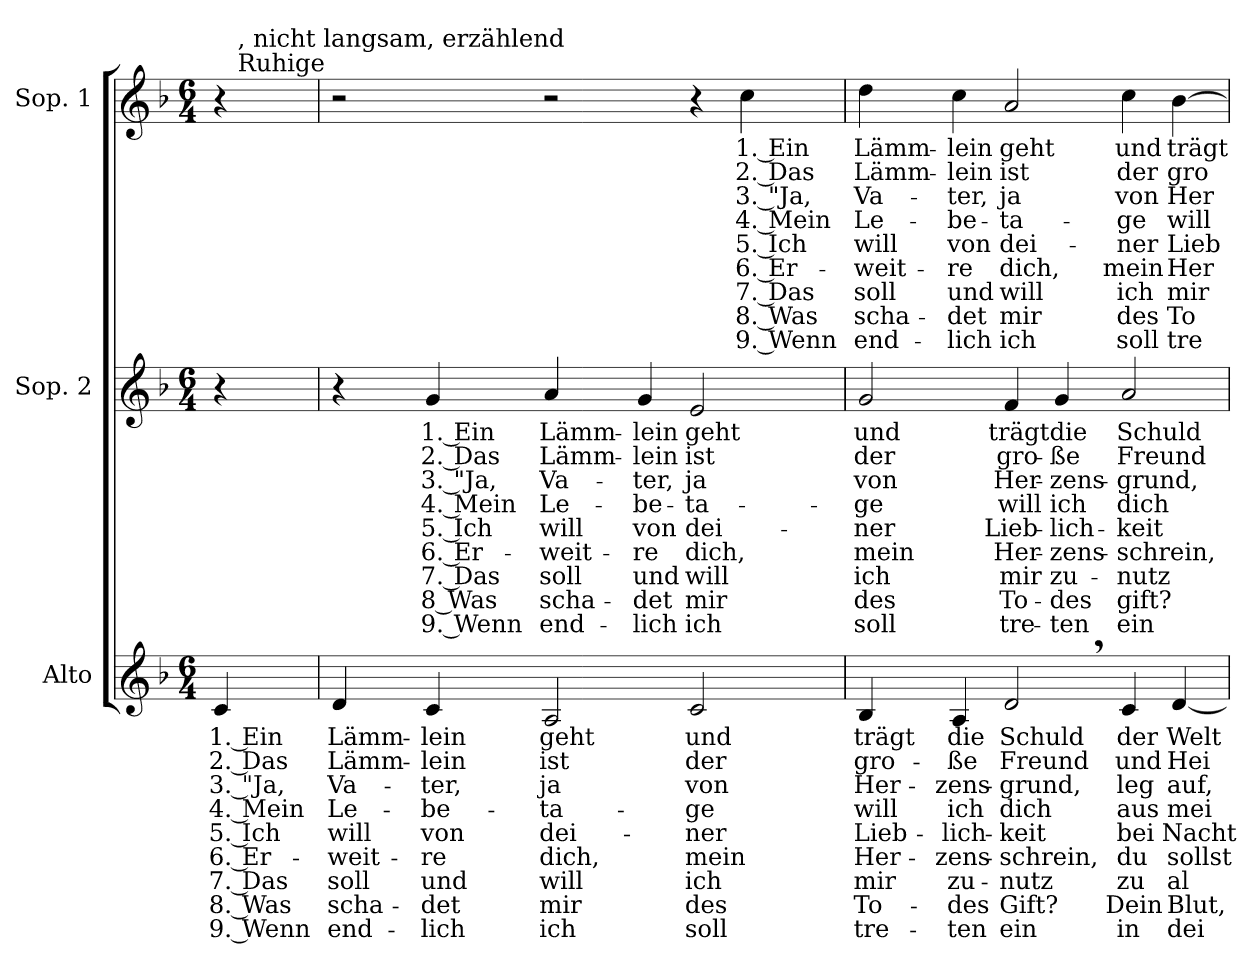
**kern	**text	**text	**text	**text	**text	**text	**text	**text	**text	**kern	**text	**text	**text	**text	**text	**text	**text	**text	**text	**kern	**text	**text	**text	**text	**text	**text	**text	**text	**text
*part3	*part3	*part3	*part3	*part3	*part3	*part3	*part3	*part3	*part3	*part2	*part2	*part2	*part2	*part2	*part2	*part2	*part2	*part2	*part2	*part1	*part1	*part1	*part1	*part1	*part1	*part1	*part1	*part1	*part1
*staff3	*staff3	*staff3	*staff3	*staff3	*staff3	*staff3	*staff3	*staff3	*staff3	*staff2	*staff2	*staff2	*staff2	*staff2	*staff2	*staff2	*staff2	*staff2	*staff2	*staff1	*staff1	*staff1	*staff1	*staff1	*staff1	*staff1	*staff1	*staff1	*staff1
*I"Alto	*	*	*	*	*	*	*	*	*	*I"Sop. 2	*	*	*	*	*	*	*	*	*	*I"Sop. 1	*	*	*	*	*	*	*	*	*
*clefG2	*	*	*	*	*	*	*	*	*	*clefG2	*	*	*	*	*	*	*	*	*	*clefG2	*	*	*	*	*	*	*	*	*
*k[b-]	*	*	*	*	*	*	*	*	*	*k[b-]	*	*	*	*	*	*	*	*	*	*k[b-]	*	*	*	*	*	*	*	*	*
*F:	*	*	*	*	*	*	*	*	*	*F:	*	*	*	*	*	*	*	*	*	*F:	*	*	*	*	*	*	*	*	*
*M6/4	*	*	*	*	*	*	*	*	*	*M6/4	*	*	*	*	*	*	*	*	*	*M6/4	*	*	*	*	*	*	*	*	*
=	=	=	=	=	=	=	=	=	=	=	=	=	=	=	=	=	=	=	=	=	=	=	=	=	=	=	=	=	=
!	!LO:LY:b	!LO:LY:b	!LO:LY:b	!LO:LY:b	!LO:LY:b	!LO:LY:b	!LO:LY:b	!LO:LY:b	!LO:LY:b	!	!	!	!	!	!	!	!	!	!	!	!	!	!	!	!	!	!	!	!
*	*	*	*	*	*	*	*	*	*	*	*	*	*	*	*	*	*	*	*	*^	*	*	*	*	*	*	*	*	*
4c/	1. Ein	2. Das	3. "Ja,	4. Mein	5. Ich	6. Er-	7. Das	8. Was	9. Wenn	4r	.	.	.	.	.	.	.	.	.	4r	32ryy	.	.	.	.	.	.	.	.	.
!	!	!	!	!	!	!	!	!	!	!	!	!	!	!	!	!	!	!	!	!	!LO:TX:a:t=Ruhige	!	!	!	!	!	!	!	!	!
!	!	!	!	!	!	!	!	!	!	!	!	!	!	!	!	!	!	!	!	!	!LO:TX:a:t=, nicht langsam, erzählend	!	!	!	!	!	!	!	!	!
.	.	.	.	.	.	.	.	.	.	.	.	.	.	.	.	.	.	.	.	.	8..ryy	.	.	.	.	.	.	.	.	.
*	*	*	*	*	*	*	*	*	*	*	*	*	*	*	*	*	*	*	*	*v	*v	*	*	*	*	*	*	*	*	*
=1	=1	=1	=1	=1	=1	=1	=1	=1	=1	=1	=1	=1	=1	=1	=1	=1	=1	=1	=1	=1	=1	=1	=1	=1	=1	=1	=1	=1	=1
*	*	*	*	*	*	*	*	*	*	*	*	*	*	*	*	*	*	*	*	*^	*	*	*	*	*	*	*	*	*
!	!LO:LY:b	!LO:LY:b	!LO:LY:b	!LO:LY:b	!LO:LY:b	!LO:LY:b	!LO:LY:b	!LO:LY:b	!LO:LY:b	!	!	!	!	!	!	!	!	!	!	!	!	!	!	!	!	!	!	!	!	!
*	*	*	*	*	*	*	*	*	*	*	*	*	*	*	*	*	*	*	*	*v	*v	*	*	*	*	*	*	*	*	*
4d/	Lämm-	Lämm-	Va-	Le-	will	-weit-	soll	scha-	end-	4r	.	.	.	.	.	.	.	.	.	2r	.	.	.	.	.	.	.	.	.
!	!LO:LY:b	!LO:LY:b	!LO:LY:b	!LO:LY:b	!LO:LY:b	!LO:LY:b	!LO:LY:b	!LO:LY:b	!LO:LY:b	!	!	!	!	!	!	!	!	!	!	!	!	!	!	!	!	!	!	!	!
!	!	!	!	!	!	!	!	!	!	!	!LO:LY:b	!LO:LY:b	!LO:LY:b	!LO:LY:b	!LO:LY:b	!LO:LY:b	!LO:LY:b	!LO:LY:b	!LO:LY:b	!	!	!	!	!	!	!	!	!	!
4c/	-lein	-lein	-ter,	-be-	von	-re	und	-det	-lich	4g/	1. Ein	2. Das	3. "Ja,	4. Mein	5. Ich	6. Er-	7. Das	8 Was	9. Wenn	.	.	.	.	.	.	.	.	.	.
!	!LO:LY:b	!LO:LY:b	!LO:LY:b	!LO:LY:b	!LO:LY:b	!LO:LY:b	!LO:LY:b	!LO:LY:b	!LO:LY:b	!	!	!	!	!	!	!	!	!	!	!	!	!	!	!	!	!	!	!	!
!	!	!	!	!	!	!	!	!	!	!	!LO:LY:b	!LO:LY:b	!LO:LY:b	!LO:LY:b	!LO:LY:b	!LO:LY:b	!LO:LY:b	!LO:LY:b	!LO:LY:b	!	!	!	!	!	!	!	!	!	!
2A/	geht	ist	ja	-ta-	dei-	dich,	will	mir	ich	4a/	Lämm-	Lämm-	Va-	Le-	will	-weit-	soll	scha-	end-	2r	.	.	.	.	.	.	.	.	.
!	!	!	!	!	!	!	!	!	!	!	!LO:LY:b	!LO:LY:b	!LO:LY:b	!LO:LY:b	!LO:LY:b	!LO:LY:b	!LO:LY:b	!LO:LY:b	!LO:LY:b	!	!	!	!	!	!	!	!	!	!
.	.	.	.	.	.	.	.	.	.	4g/	-lein	-lein	-ter,	-be-	von	-re	und	-det	-lich	.	.	.	.	.	.	.	.	.	.
!	!LO:LY:b	!LO:LY:b	!LO:LY:b	!LO:LY:b	!LO:LY:b	!LO:LY:b	!LO:LY:b	!LO:LY:b	!LO:LY:b	!	!	!	!	!	!	!	!	!	!	!	!	!	!	!	!	!	!	!	!
!	!	!	!	!	!	!	!	!	!	!	!LO:LY:b	!LO:LY:b	!LO:LY:b	!LO:LY:b	!LO:LY:b	!LO:LY:b	!LO:LY:b	!LO:LY:b	!LO:LY:b	!	!	!	!	!	!	!	!	!	!
2c/	und	der	von	-ge	-ner	mein	ich	des	soll	2e/	geht	ist	ja	-ta-	dei-	dich,	will	mir	ich	4r	.	.	.	.	.	.	.	.	.
!	!	!	!	!	!	!	!	!	!	!	!	!	!	!	!	!	!	!	!	!	!LO:LY:b	!LO:LY:b	!LO:LY:b	!LO:LY:b	!LO:LY:b	!LO:LY:b	!LO:LY:b	!LO:LY:b	!LO:LY:b
.	.	.	.	.	.	.	.	.	.	.	.	.	.	.	.	.	.	.	.	4cc\	1. Ein	2. Das	3. "Ja,	4. Mein	5. Ich	6. Er-	7. Das	8. Was	9. Wenn
=2	=2	=2	=2	=2	=2	=2	=2	=2	=2	=2	=2	=2	=2	=2	=2	=2	=2	=2	=2	=2	=2	=2	=2	=2	=2	=2	=2	=2	=2
!	!LO:LY:b	!LO:LY:b	!LO:LY:b	!LO:LY:b	!LO:LY:b	!LO:LY:b	!LO:LY:b	!LO:LY:b	!LO:LY:b	!	!	!	!	!	!	!	!	!	!	!	!	!	!	!	!	!	!	!	!
!	!	!	!	!	!	!	!	!	!	!	!LO:LY:b	!LO:LY:b	!LO:LY:b	!LO:LY:b	!LO:LY:b	!LO:LY:b	!LO:LY:b	!LO:LY:b	!LO:LY:b	!	!	!	!	!	!	!	!	!	!
!	!	!	!	!	!	!	!	!	!	!	!	!	!	!	!	!	!	!	!	!	!LO:LY:b	!LO:LY:b	!LO:LY:b	!LO:LY:b	!LO:LY:b	!LO:LY:b	!LO:LY:b	!LO:LY:b	!LO:LY:b
4B-/	trägt	gro-	Her-	will	Lieb-	Her-	mir	To-	tre-	2g/	und	der	von	-ge	-ner	mein	ich	des	soll	4dd\	Lämm-	Lämm-	Va-	Le-	will	-weit-	soll	scha-	end-
!	!LO:LY:b	!LO:LY:b	!LO:LY:b	!LO:LY:b	!LO:LY:b	!LO:LY:b	!LO:LY:b	!LO:LY:b	!LO:LY:b	!	!	!	!	!	!	!	!	!	!	!	!	!	!	!	!	!	!	!	!
!	!	!	!	!	!	!	!	!	!	!	!	!	!	!	!	!	!	!	!	!	!LO:LY:b	!LO:LY:b	!LO:LY:b	!LO:LY:b	!LO:LY:b	!LO:LY:b	!LO:LY:b	!LO:LY:b	!LO:LY:b
4A/	die	-ße	-zens-	ich	-lich-	-zens-	zu-	-des	-ten	.	.	.	.	.	.	.	.	.	.	4cc\	-lein	-lein	-ter,	-be-	von	-re	und	-det	-lich
!	!LO:LY:b	!LO:LY:b	!LO:LY:b	!LO:LY:b	!LO:LY:b	!LO:LY:b	!LO:LY:b	!LO:LY:b	!LO:LY:b	!	!	!	!	!	!	!	!	!	!	!	!	!	!	!	!	!	!	!	!
!	!	!	!	!	!	!	!	!	!	!	!LO:LY:b	!LO:LY:b	!LO:LY:b	!LO:LY:b	!LO:LY:b	!LO:LY:b	!LO:LY:b	!LO:LY:b	!LO:LY:b	!	!	!	!	!	!	!	!	!	!
!	!	!	!	!	!	!	!	!	!	!	!	!	!	!	!	!	!	!	!	!	!LO:LY:b	!LO:LY:b	!LO:LY:b	!LO:LY:b	!LO:LY:b	!LO:LY:b	!LO:LY:b	!LO:LY:b	!LO:LY:b
2d,>/	Schuld	Freund	-grund,	dich	-keit	-schrein,	-nutz	Gift?	ein	4f/	trägt	gro-	Her-	will	Lieb-	Her-	mir	To-	tre-	2a/	geht	ist	ja	-ta-	dei-	dich,	will	mir	ich
!	!	!	!	!	!	!	!	!	!	!	!LO:LY:b	!LO:LY:b	!LO:LY:b	!LO:LY:b	!LO:LY:b	!LO:LY:b	!LO:LY:b	!LO:LY:b	!LO:LY:b	!	!	!	!	!	!	!	!	!	!
.	.	.	.	.	.	.	.	.	.	4g/	die	-ße	-zens-	ich	-lich-	-zens-	zu-	-des	-ten	.	.	.	.	.	.	.	.	.	.
!	!LO:LY:b	!LO:LY:b	!LO:LY:b	!LO:LY:b	!LO:LY:b	!LO:LY:b	!LO:LY:b	!LO:LY:b	!LO:LY:b	!	!	!	!	!	!	!	!	!	!	!	!	!	!	!	!	!	!	!	!
!	!	!	!	!	!	!	!	!	!	!	!LO:LY:b	!LO:LY:b	!LO:LY:b	!LO:LY:b	!LO:LY:b	!LO:LY:b	!LO:LY:b	!LO:LY:b	!LO:LY:b	!	!	!	!	!	!	!	!	!	!
!	!	!	!	!	!	!	!	!	!	!	!	!	!	!	!	!	!	!	!	!	!LO:LY:b	!LO:LY:b	!LO:LY:b	!LO:LY:b	!LO:LY:b	!LO:LY:b	!LO:LY:b	!LO:LY:b	!LO:LY:b
4c/	der	und	leg	aus	bei	du	zu	Dein	in	2a/	Schuld	Freund	-grund,	dich	-keit	-schrein,	-nutz	gift?	ein	4cc\	und	der	von	-ge	-ner	mein	ich	des	soll
!	!LO:LY:b	!LO:LY:b	!LO:LY:b	!LO:LY:b	!LO:LY:b	!LO:LY:b	!LO:LY:b	!LO:LY:b	!LO:LY:b	!	!	!	!	!	!	!	!	!	!	!	!	!	!	!	!	!	!	!	!
!	!	!	!	!	!	!	!	!	!	!	!	!	!	!	!	!	!	!	!	!	!LO:LY:b	!LO:LY:b	!LO:LY:b	!LO:LY:b	!LO:LY:b	!LO:LY:b	!LO:LY:b	!LO:LY:b	!LO:LY:b
[4d/	Welt	Hei-	auf,	mei-	Nacht	sollst	al-	Blut,	dei-	.	.	.	.	.	.	.	.	.	.	[4b-\	trägt	gro-	Her-	will	Lieb-	Her-	mir	To-	tre-
=	=	=	=	=	=	=	=	=	=	=	=	=	=	=	=	=	=	=	=	=	=	=	=	=	=	=	=	=	=
*-	*-	*-	*-	*-	*-	*-	*-	*-	*-	*-	*-	*-	*-	*-	*-	*-	*-	*-	*-	*-	*-	*-	*-	*-	*-	*-	*-	*-	*-
